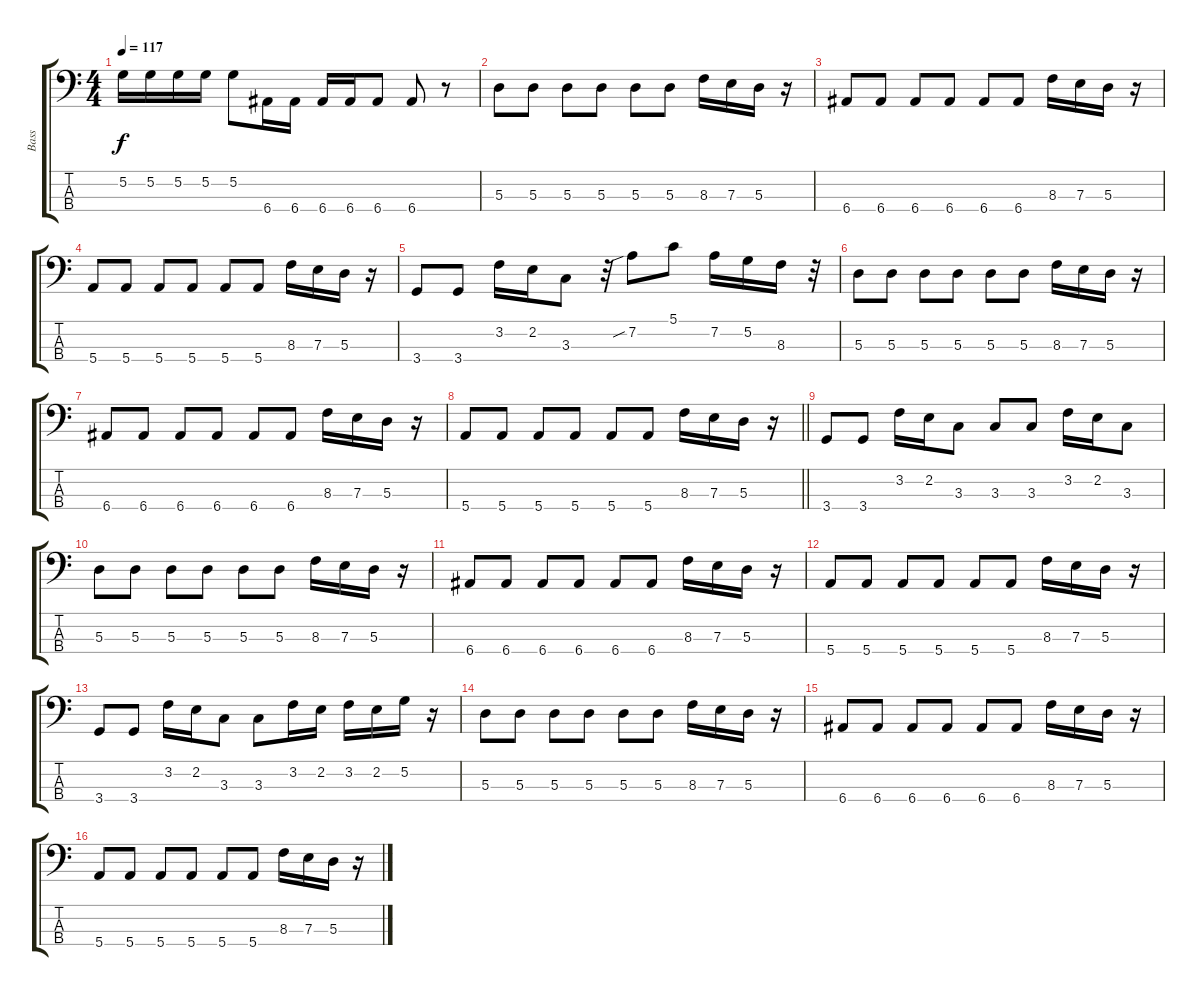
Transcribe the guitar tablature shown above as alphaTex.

\track ("Bass" "Bass") {instrument electricbassfinger}
\staff {score tabs}
\tuning (G2 D2 A1 E1) {hide}
\ts (4 4)
\tempo 117
\clef f4
\ks c
5.2.16{dy f} 5.2.16 5.2.16 5.2.16 5.2.8 6.4.16 6.4.16 6.4.16 6.4.16 6.4.8 6.4.8 r.8 |
5.3.8 5.3.8 5.3.8 5.3.8 5.3.8 5.3.8 8.3.16 7.3.16 5.3.16 r.16 |
6.4.8 6.4.8 6.4.8 6.4.8 6.4.8 6.4.8 8.3.16 7.3.16 5.3.16 r.16 |
5.4.8 5.4.8 5.4.8 5.4.8 5.4.8 5.4.8 8.3.16 7.3.16 5.3.16 r.16 |
3.4.8 3.4.8 3.2.16 2.2.16 3.3.8 r.32 7.2{sib}.8 5.1.8 7.2.16 5.2.16 8.3.16 r.32 |
5.3.8 5.3.8 5.3.8 5.3.8 5.3.8 5.3.8 8.3.16 7.3.16 5.3.16 r.16 |
6.4.8 6.4.8 6.4.8 6.4.8 6.4.8 6.4.8 8.3.16 7.3.16 5.3.16 r.16 |
\barLineRight lightlight
5.4.8 5.4.8 5.4.8 5.4.8 5.4.8 5.4.8 8.3.16 7.3.16 5.3.16 r.16 |
3.4.8 3.4.8 3.2.16 2.2.16 3.3.8 3.3.8 3.3.8 3.2.16 2.2.16 3.3.8 |
5.3.8 5.3.8 5.3.8 5.3.8 5.3.8 5.3.8 8.3.16 7.3.16 5.3.16 r.16 |
6.4.8 6.4.8 6.4.8 6.4.8 6.4.8 6.4.8 8.3.16 7.3.16 5.3.16 r.16 |
5.4.8 5.4.8 5.4.8 5.4.8 5.4.8 5.4.8 8.3.16 7.3.16 5.3.16 r.16 |
3.4.8 3.4.8 3.2.16 2.2.16 3.3.8 3.3.8 3.2.16 2.2.16 3.2.16 2.2.16 5.2.16 r.16 |
5.3.8 5.3.8 5.3.8 5.3.8 5.3.8 5.3.8 8.3.16 7.3.16 5.3.16 r.16 |
6.4.8 6.4.8 6.4.8 6.4.8 6.4.8 6.4.8 8.3.16 7.3.16 5.3.16 r.16 |
5.4.8 5.4.8 5.4.8 5.4.8 5.4.8 5.4.8 8.3.16 7.3.16 5.3.16 r.16
